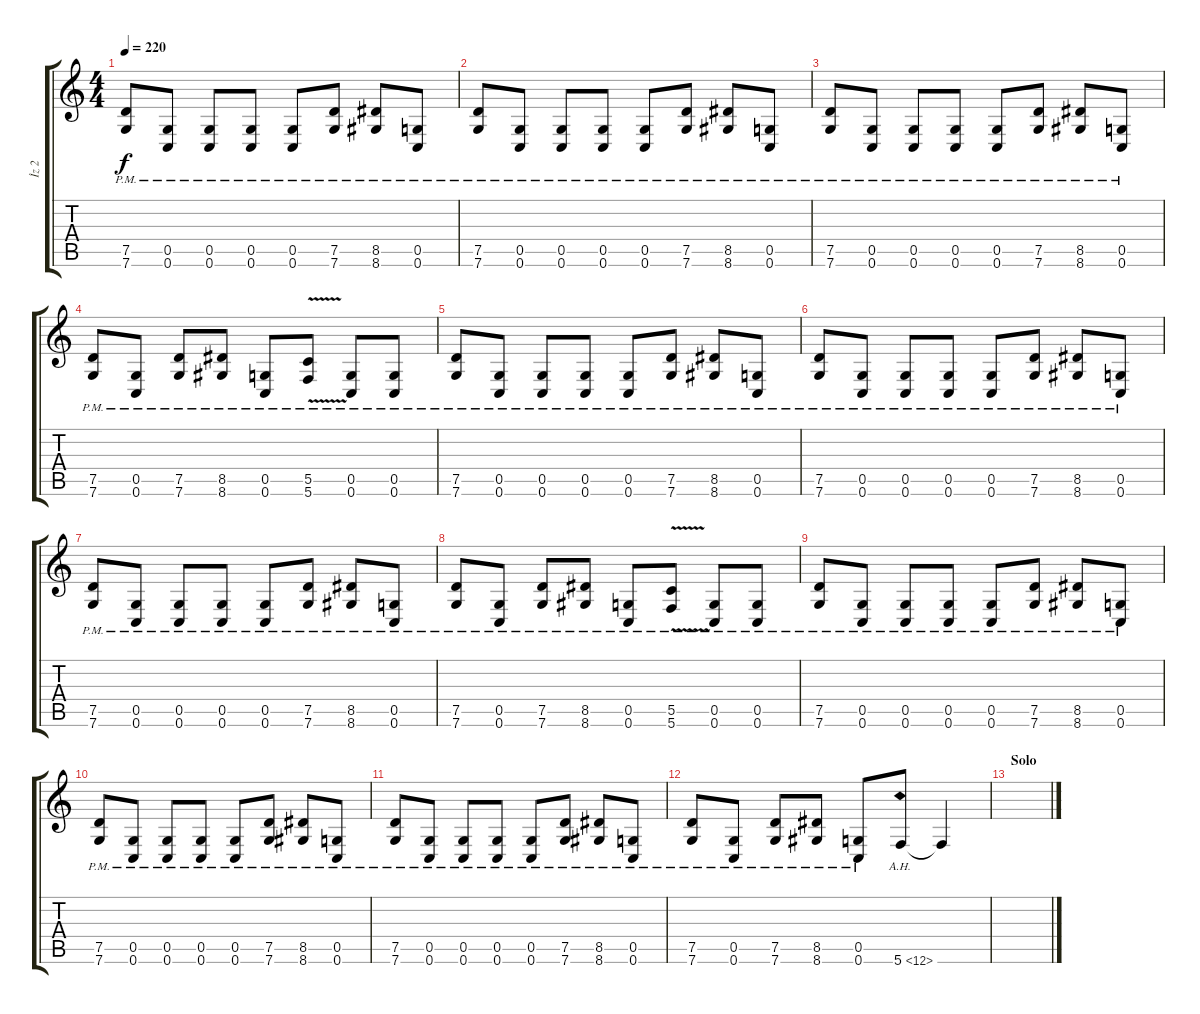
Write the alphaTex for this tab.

\track ("İz 2" "İz 2") {instrument distortionguitar}
\staff {score tabs}
\tuning (D4 A3 F3 C3 G2 C2) {hide}
\ts (4 4)
\tempo 220
\clef g2
\ks c
(7.5{pm} 7.6{pm}).8{dy f} (0.5{pm} 0.6{pm}).8 (0.5{pm} 0.6{pm}).8 (0.5{pm} 0.6{pm}).8 (0.5{pm} 0.6{pm}).8 (7.5{pm} 7.6{pm}).8 (8.5{pm} 8.6{pm}).8 (0.5{pm} 0.6{pm}).8 |
(7.5{pm} 7.6{pm}).8 (0.5{pm} 0.6{pm}).8 (0.5{pm} 0.6{pm}).8 (0.5{pm} 0.6{pm}).8 (0.5{pm} 0.6{pm}).8 (7.5{pm} 7.6{pm}).8 (8.5{pm} 8.6{pm}).8 (0.5{pm} 0.6{pm}).8 |
(7.5{pm} 7.6{pm}).8 (0.5{pm} 0.6{pm}).8 (0.5{pm} 0.6{pm}).8 (0.5{pm} 0.6{pm}).8 (0.5{pm} 0.6{pm}).8 (7.5{pm} 7.6{pm}).8 (8.5{pm} 8.6{pm}).8 (0.5{pm} 0.6{pm}).8 |
(7.5{pm} 7.6).8 (0.5{pm} 0.6{pm}).8 (7.5{pm} 7.6).8 (8.5{pm} 8.6).8 (0.5{pm} 0.6{pm}).8 (5.5{pm} 5.6{v pm}).8 (0.5{pm} 0.6{pm}).8 (0.5{pm} 0.6{pm}).8 |
(7.5{pm} 7.6{pm}).8 (0.5{pm} 0.6{pm}).8 (0.5{pm} 0.6{pm}).8 (0.5{pm} 0.6{pm}).8 (0.5{pm} 0.6{pm}).8 (7.5{pm} 7.6{pm}).8 (8.5{pm} 8.6{pm}).8 (0.5{pm} 0.6{pm}).8 |
(7.5{pm} 7.6{pm}).8 (0.5{pm} 0.6{pm}).8 (0.5{pm} 0.6{pm}).8 (0.5{pm} 0.6{pm}).8 (0.5{pm} 0.6{pm}).8 (7.5{pm} 7.6{pm}).8 (8.5{pm} 8.6{pm}).8 (0.5{pm} 0.6{pm}).8 |
(7.5{pm} 7.6{pm}).8 (0.5{pm} 0.6{pm}).8 (0.5{pm} 0.6{pm}).8 (0.5{pm} 0.6{pm}).8 (0.5{pm} 0.6{pm}).8 (7.5{pm} 7.6{pm}).8 (8.5{pm} 8.6{pm}).8 (0.5{pm} 0.6{pm}).8 |
(7.5{pm} 7.6).8 (0.5{pm} 0.6{pm}).8 (7.5{pm} 7.6).8 (8.5{pm} 8.6).8 (0.5{pm} 0.6{pm}).8 (5.5{pm} 5.6{v pm}).8 (0.5{pm} 0.6{pm}).8 (0.5{pm} 0.6{pm}).8 |
(7.5{pm} 7.6{pm}).8 (0.5{pm} 0.6{pm}).8 (0.5{pm} 0.6{pm}).8 (0.5{pm} 0.6{pm}).8 (0.5{pm} 0.6{pm}).8 (7.5{pm} 7.6{pm}).8 (8.5{pm} 8.6{pm}).8 (0.5{pm} 0.6{pm}).8 |
(7.5{pm} 7.6{pm}).8 (0.5{pm} 0.6{pm}).8 (0.5{pm} 0.6{pm}).8 (0.5{pm} 0.6{pm}).8 (0.5{pm} 0.6{pm}).8 (7.5{pm} 7.6{pm}).8 (8.5{pm} 8.6{pm}).8 (0.5{pm} 0.6{pm}).8 |
(7.5{pm} 7.6{pm}).8 (0.5{pm} 0.6{pm}).8 (0.5{pm} 0.6{pm}).8 (0.5{pm} 0.6{pm}).8 (0.5{pm} 0.6{pm}).8 (7.5{pm} 7.6{pm}).8 (8.5{pm} 8.6{pm}).8 (0.5{pm} 0.6{pm}).8 |
(7.5{pm} 7.6).8 (0.5{pm} 0.6{pm}).8 (7.5{pm} 7.6).8 (8.5{pm} 8.6).8 (0.5{pm} 0.6{pm}).8 5.6{ah 7}.8 5.6{t}.4 |
\section ("" "Solo")
